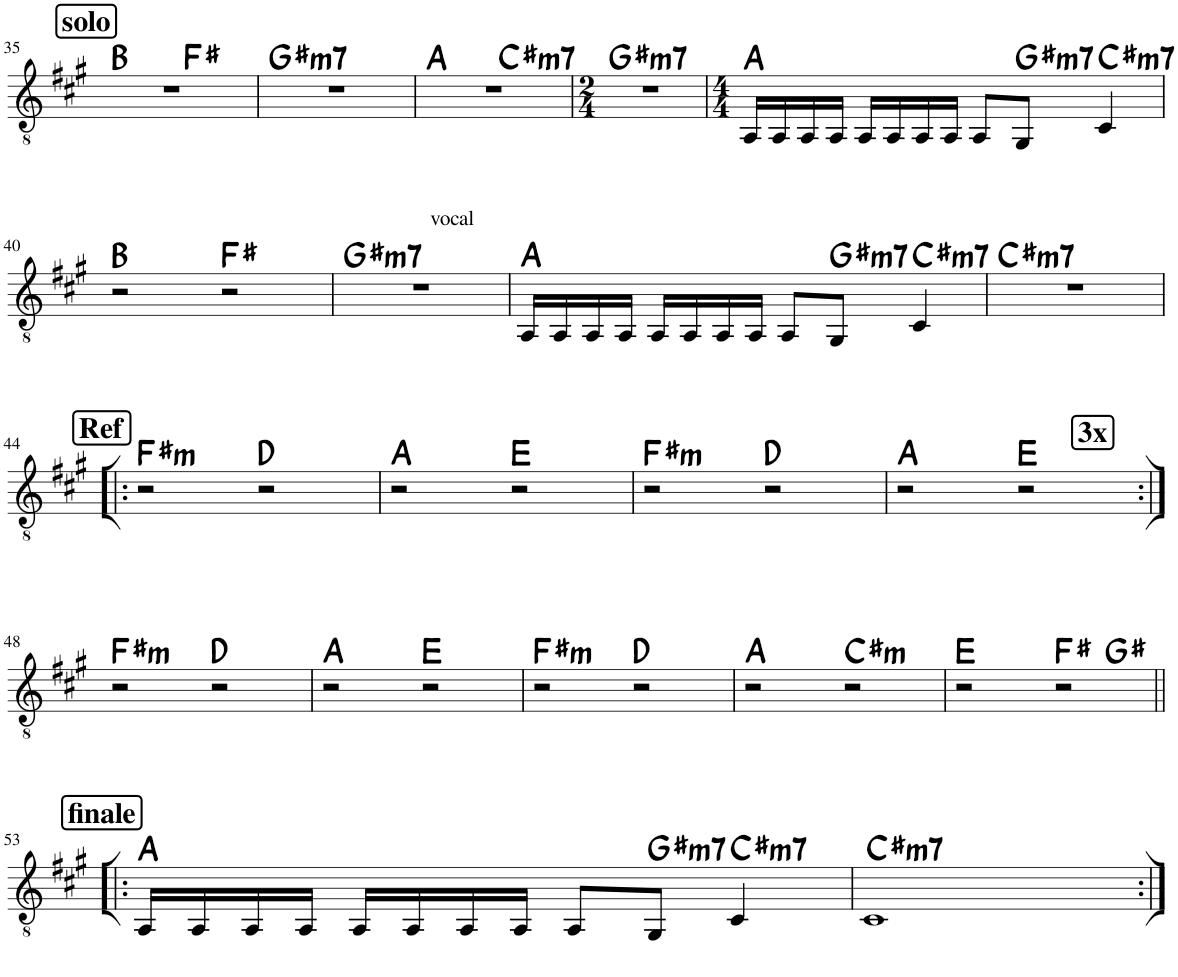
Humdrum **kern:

**kern	**harte
*part1	*part1
*staff1	*
*I"Classical Guitar	*
*I'Guit.	*
!!LO:PB:g=z
*clefGv2	*
*k[f#c#g#]	*
*M4/4	*
!!LO:REH:place=s1:a:B:rj:fs=14:t=solo
=35	=35
*^	*
1r	2ryy	B:maj
.	2ryy	F#:maj
=36	=36	=36
!	!	!LO:H:kt=m7
*v	*v	*
1r	G#:min7
=37	=37
*^	*
1r	2ryy	A:maj
!	!	!LO:H:kt=m7
.	2ryy	C#:min7
*v	*v	*
=38	=38
*M2/4	*
*^	*
!	!	!LO:H:kt=m7
*v	*v	*
2r	G#:min7
=39	=39
*M4/4	*
16AA/LL	A:maj
16AA/	.
16AA/	.
16AA/JJ	.
16AA/LL	.
16AA/	.
16AA/	.
16AA/JJ	.
8AA/L	.
!	!LO:H:kt=m7
8GG#/J	G#:min7
!	!LO:H:kt=m7
4C#/	C#:min7
!!LO:LB:g=z
=40	=40
2r	B:maj
2r	F#:maj
=41	=41
!LO:TX:a:t=vocal	!LO:H:kt=m7
1r	G#:min7
=42	=42
16AA/LL	A:maj
16AA/	.
16AA/	.
16AA/JJ	.
16AA/LL	.
16AA/	.
16AA/	.
16AA/JJ	.
8AA/L	.
!	!LO:H:kt=m7
8GG#/J	G#:min7
!	!LO:H:kt=m7
4C#/	C#:min7
=43	=43
!	!LO:H:kt=m7
1r	C#:min7
!!LO:LB:g=z
!!LO:REH:place=s1:a:B:rj:fs=14:t=Ref
=44!|:	=44!|:
!	!LO:H:kt=m
2r	F#:min
2r	D:maj
=45	=45
2r	A:maj
2r	E:maj
=46	=46
!	!LO:H:kt=m
2r	F#:min
2r	D:maj
!!LO:REH:place=s1:a:B:rj:fs=14:t=3x:qo=2
=47	=47
2r	A:maj
2r	E:maj
!!LO:LB:g=z
=48:|!	=48:|!
!	!LO:H:kt=m
2r	F#:min
2r	D:maj
=49	=49
2r	A:maj
2r	E:maj
=50	=50
!	!LO:H:kt=m
2r	F#:min
2r	D:maj
=51	=51
2r	A:maj
!	!LO:H:kt=m
2r	C#:min
=52	=52
*^	*
2r	2.ryy	E:maj
2r	.	F#:maj
.	4ryy	G#:maj
*v	*v	*
!!LO:LB:g=z
!!LO:REH:place=s1:a:B:rj:fs=14:t=finale
=53!|:	=53!|:
16AA/LL	A:maj
16AA/	.
16AA/	.
16AA/JJ	.
16AA/LL	.
16AA/	.
16AA/	.
16AA/JJ	.
8AA/L	.
!	!LO:H:kt=m7
8GG#/J	G#:min7
!	!LO:H:kt=m7
4C#/	C#:min7
=54	=54
!	!LO:H:kt=m7
1C#	C#:min7
=:|!	=:|!
*-	*-
